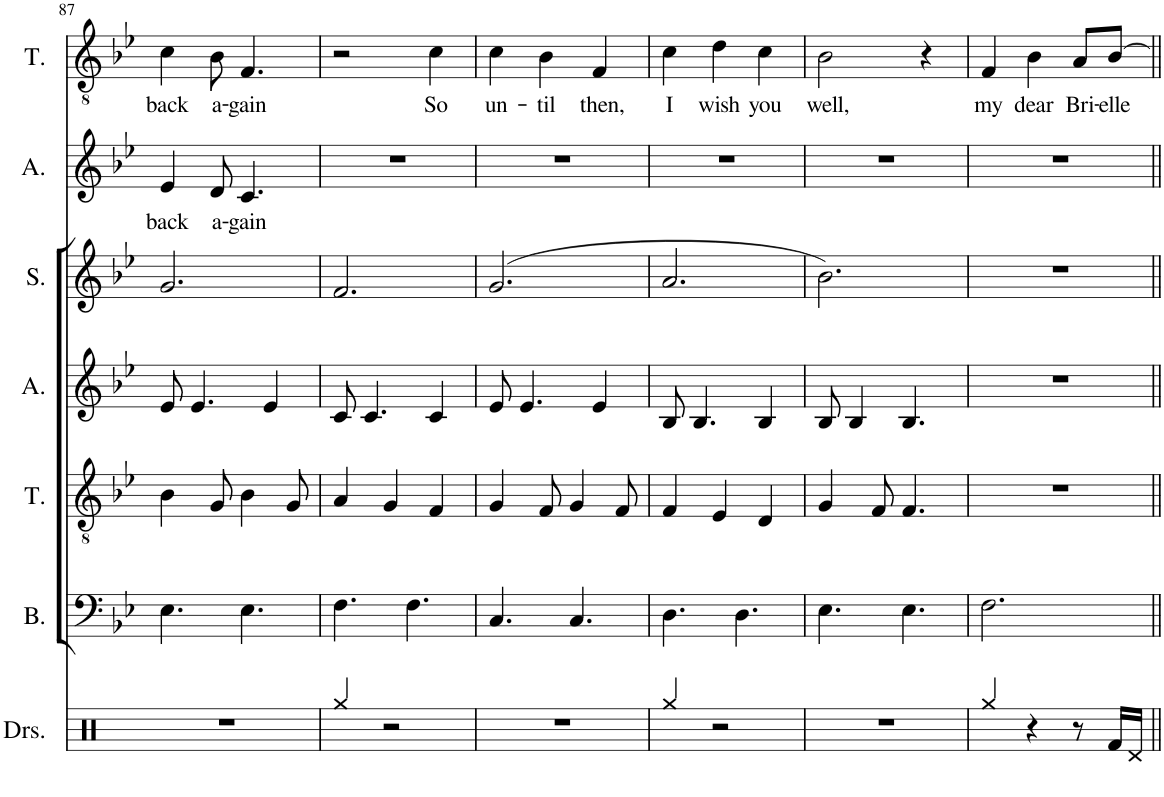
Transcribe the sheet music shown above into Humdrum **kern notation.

**kern	**kern	**kern	**kern	**kern	**kern	**text	**kern	**text
*part7	*part6	*part5	*part4	*part3	*part2	*part2	*part1	*part1
*staff7	*staff6	*staff5	*staff4	*staff3	*staff2	*staff2	*staff1	*staff1
*I"Drumset	*I"Bass	*I"Tenor	*I"Alto	*I"Soprano	*I"Alto	*	*I"Tenor	*
*I'Drs.	*I'B.	*I'T.	*I'A.	*I'S.	*I'A.	*	*I'T.	*
!!LO:PB:g=z
*clefX	*clefF4	*clefGv2	*clefG2	*clefG2	*clefG2	*	*clefGv2	*
*k[]	*k[b-e-]	*k[b-e-]	*k[b-e-]	*k[b-e-]	*k[b-e-]	*	*k[b-e-]	*
*M3/4	*M3/4	*M3/4	*M3/4	*M3/4	*M3/4	*	*M3/4	*
=87	=87	=87	=87	=87	=87	=87	=87	=87
!	!	!	!	!	!	!LO:LY:b	!	!LO:LY:b
2.r	4.E-\	4B-\	8e-/	2.g/	4e-/	back	4c\	back
.	.	.	4.e-/	.	.	.	.	.
!	!	!	!	!	!	!LO:LY:b	!	!LO:LY:b
.	.	8G/	.	.	8d/	a-	8B-\	a-
!	!	!	!	!	!	!LO:LY:b	!	!LO:LY:b
.	4.E-\	4B-\	.	.	4.c/	-gain	4.F/	-gain
.	.	.	4e-/	.	.	.	.	.
.	.	8G/	.	.	.	.	.	.
=88	=88	=88	=88	=88	=88	=88	=88	=88
4Rgg/	4.F\	4A/	8c/	2.f/	2.r	.	2r	.
.	.	.	4.c/	.	.	.	.	.
2r	.	4G/	.	.	.	.	.	.
.	4.F\	.	.	.	.	.	.	.
!	!	!	!	!	!	!	!	!LO:LY:b
.	.	4F/	4c/	.	.	.	4c\	So
=89	=89	=89	=89	=89	=89	=89	=89	=89
!	!	!	!	!	!	!	!	!LO:LY:b
2.r	4.C/	4G/	8e-/	(2.g/	2.r	.	4c\	un-
.	.	.	4.e-/	.	.	.	.	.
!	!	!	!	!	!	!	!	!LO:LY:b
.	.	8F/	.	.	.	.	4B-\	-til
.	4.C/	4G/	.	.	.	.	.	.
!	!	!	!	!	!	!	!	!LO:LY:b
.	.	.	4e-/	.	.	.	4F/	then,
.	.	8F/	.	.	.	.	.	.
=90	=90	=90	=90	=90	=90	=90	=90	=90
!	!	!	!	!	!	!	!	!LO:LY:b
4Rgg/	4.D\	4F/	8B-/	2.a/	2.r	.	4c\	I
.	.	.	4.B-/	.	.	.	.	.
!	!	!	!	!	!	!	!	!LO:LY:b
2r	.	4E-/	.	.	.	.	4d\	wish
.	4.D\	.	.	.	.	.	.	.
!	!	!	!	!	!	!	!	!LO:LY:b
.	.	4D/	4B-/	.	.	.	4c\	you
=91	=91	=91	=91	=91	=91	=91	=91	=91
!	!	!	!	!	!	!	!	!LO:LY:b
2.r	4.E-\	4G/	8B-/	2.b-\)	2.r	.	2B-\	well,
.	.	.	4B-/	.	.	.	.	.
.	.	8F/	.	.	.	.	.	.
.	4.E-\	4.F/	4.B-/	.	.	.	.	.
.	.	.	.	.	.	.	4r	.
=92	=92	=92	=92	=92	=92	=92	=92	=92
!	!	!	!	!	!	!	!	!LO:LY:b
4Rgg/	2.F\	2.r	2.r	2.r	2.r	.	4F/	my
!	!	!	!	!	!	!	!	!LO:LY:b
4r	.	.	.	.	.	.	4B-\	dear
!	!	!	!	!	!	!	!	!LO:LY:b
8r	.	.	.	.	.	.	8A/L	Bri-
!	!	!	!	!	!	!	!	!LO:LY:b
16Rf/LL	.	.	.	.	.	.	[8B-/J	-elle
16Rd/JJ	.	.	.	.	.	.	.	.
=||	=||	=||	=||	=||	=||	=||	=||	=||
*-	*-	*-	*-	*-	*-	*-	*-	*-
